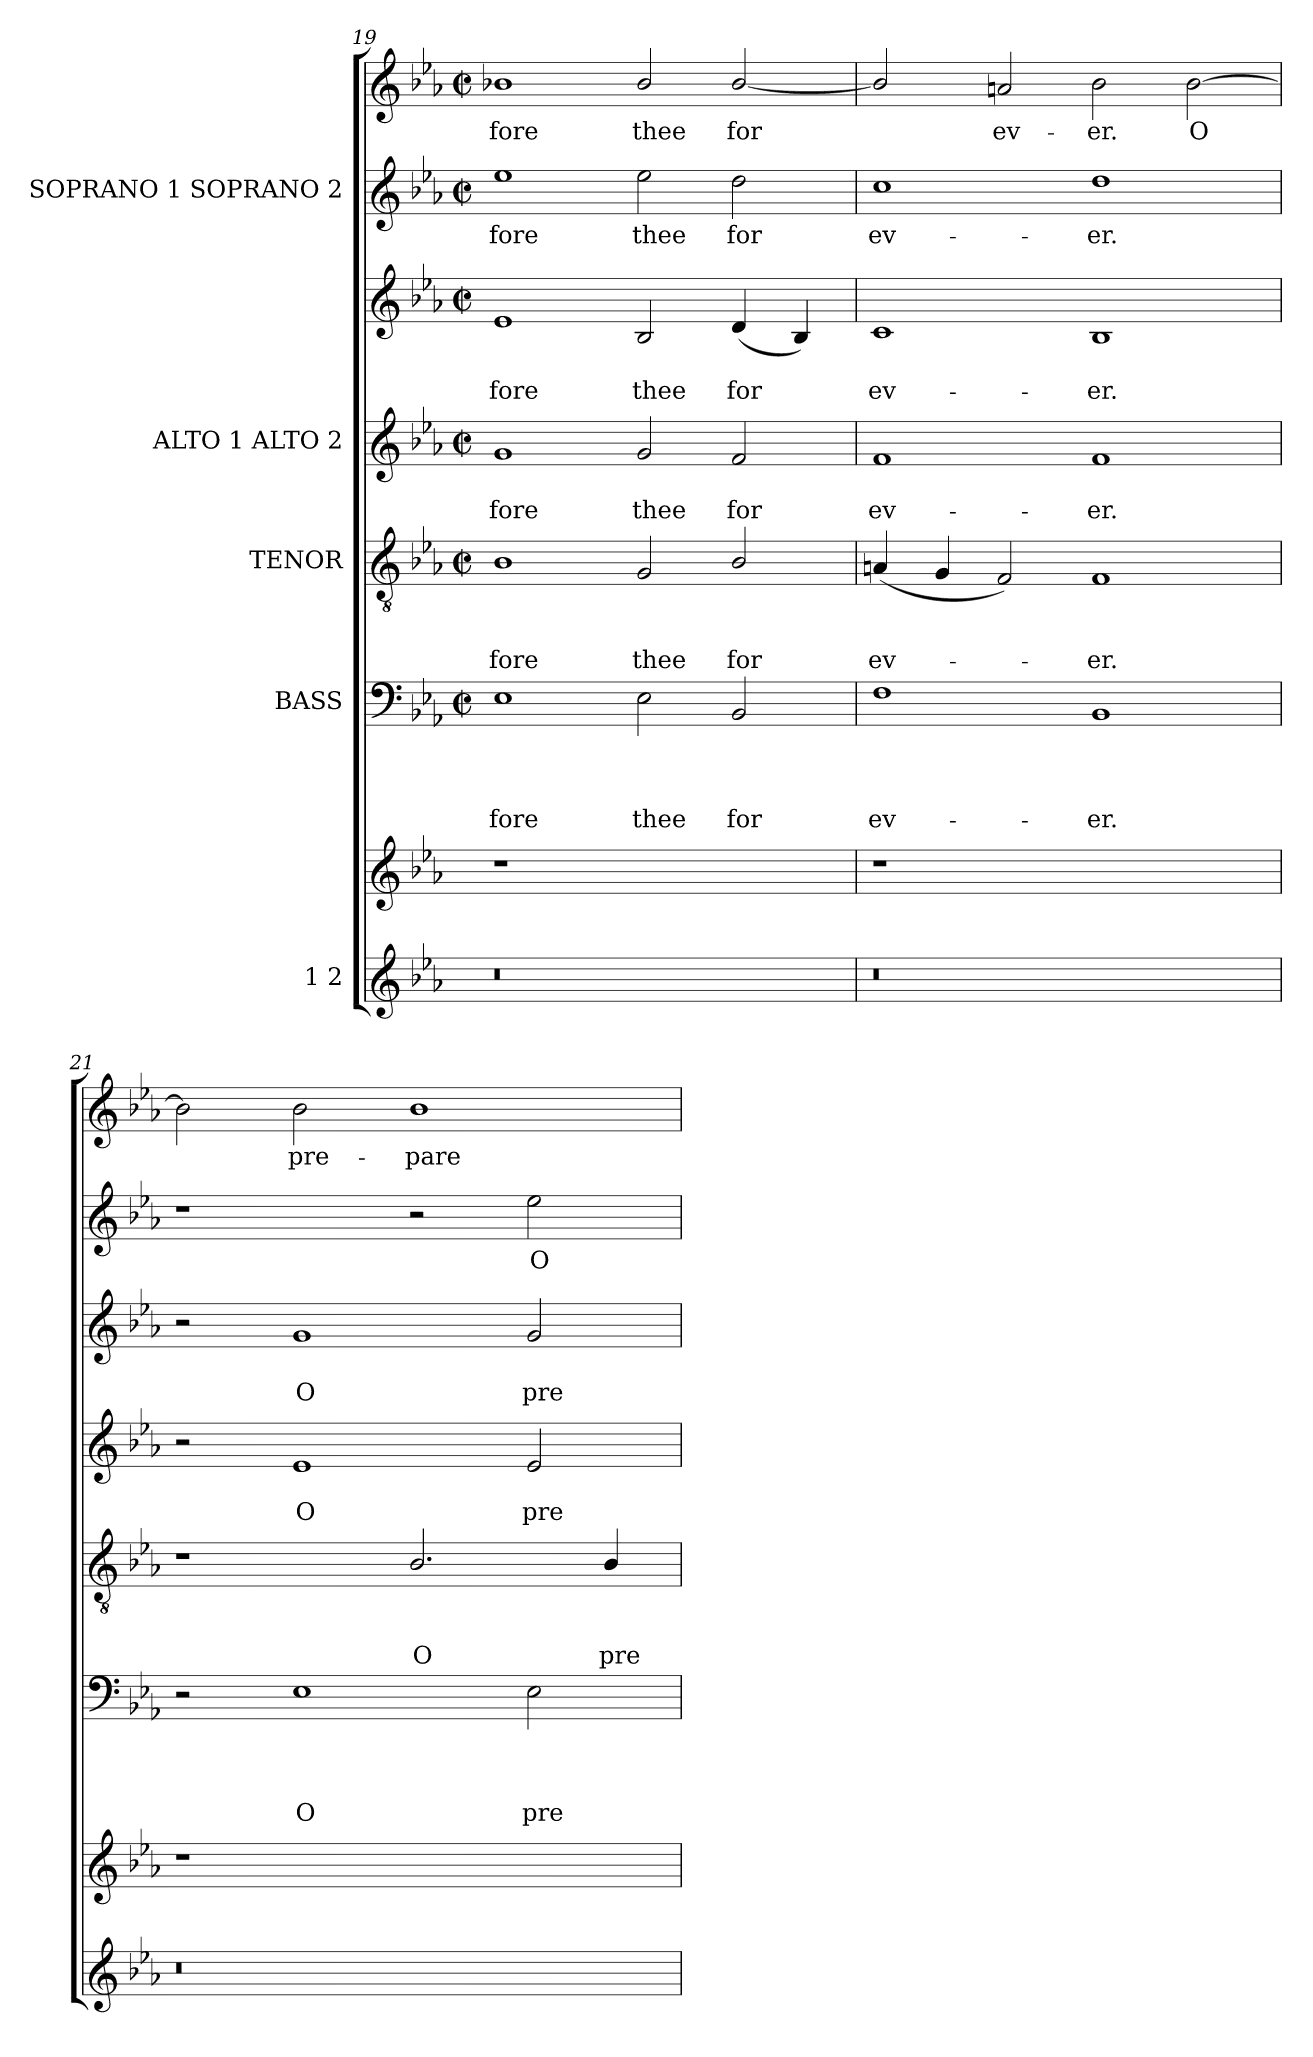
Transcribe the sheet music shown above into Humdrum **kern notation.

**kern	**kern	**kern	**text	**text	**text	**text	**kern	**text	**text	**text	**kern	**text	**text	**kern	**text	**text	**kern	**text	**kern	**text
*part5	*part5	*part4	*part4	*part4	*part4	*part4	*part3	*part3	*part3	*part3	*part2	*part2	*part2	*part2	*part2	*part2	*part1	*part1	*part1	*part1
*staff8	*staff7	*staff6	*staff6	*staff6	*staff6	*staff6	*staff5	*staff5	*staff5	*staff5	*staff4	*staff4	*staff4	*staff3	*staff3	*staff3	*staff2	*staff2	*staff1	*staff1
*I"1 2	*	*I"BASS	*	*	*	*	*I"TENOR	*	*	*	*I"ALTO 1 ALTO 2	*	*	*	*	*	*I"SOPRANO 1 SOPRANO 2	*	*	*
*clefG2	*clefG2	*clefF4	*	*	*	*	*clefGv2	*	*	*	*clefG2	*	*	*clefG2	*	*	*clefG2	*	*clefG2	*
*k[b-e-a-]	*k[b-e-a-]	*k[b-e-a-]	*	*	*	*	*k[b-e-a-]	*	*	*	*k[b-e-a-]	*	*	*k[b-e-a-]	*	*	*k[b-e-a-]	*	*k[b-e-a-]	*
*E-:	*E-:	*E-:	*	*	*	*	*E-:	*	*	*	*E-:	*	*	*E-:	*	*	*E-:	*	*E-:	*
*	*	*M2/2	*	*	*	*	*M2/2	*	*	*	*M2/2	*	*	*M2/2	*	*	*M2/2	*	*M2/2	*
*	*	*met(c|)	*	*	*	*	*met(c|)	*	*	*	*met(c|)	*	*	*met(c|)	*	*	*met(c|)	*	*met(c|)	*
=19	=19	=19	=19	=19	=19	=19	=19	=19	=19	=19	=19	=19	=19	=19	=19	=19	=19	=19	=19	=19
!	!	!	!	!	!	!LO:LY:b	!	!	!	!LO:LY:b	!	!	!LO:LY:b	!	!	!LO:LY:b	!	!LO:LY:b	!	!LO:LY:b
0r	1r	1E-	.	.	.	-fore	1B-	.	.	-fore	1g	.	fore	1e-	.	-fore	1ee-	fore	1b-X	-fore
!	!	!	!	!	!	!LO:LY:b	!	!	!	!LO:LY:b	!	!	!LO:LY:b	!	!	!LO:LY:b	!	!LO:LY:b	!	!LO:LY:b
.	1ryy	2E-\	.	.	.	thee	2G/	.	.	thee	2g/	.	thee	2B-/	.	thee	2ee-\	thee	2b-/	thee
!	!	!	!	!	!	!LO:LY:b	!	!	!	!LO:LY:b	!	!	!LO:LY:b	!	!	!LO:LY:b	!	!LO:LY:b	!	!LO:LY:b
.	.	2BB-/	.	.	.	for	2B-/	.	.	for	2f/	.	for	(<4d/	.	for	2dd\	for	[<2b-/	for
.	.	.	.	.	.	.	.	.	.	.	.	.	.	4B-/)	.	.	.	.	.	.
=20	=20	=20	=20	=20	=20	=20	=20	=20	=20	=20	=20	=20	=20	=20	=20	=20	=20	=20	=20	=20
!	!	!	!	!	!	!LO:LY:b	!	!	!	!LO:LY:b	!	!	!LO:LY:b	!	!	!LO:LY:b	!	!LO:LY:b	!	!
0r	1r	1F	.	.	.	ev-	(<4An/	.	.	ev-	1f	.	ev-	1c	.	ev-	1cc	ev-	2b-/]	.
.	.	.	.	.	.	.	4G/	.	.	.	.	.	.	.	.	.	.	.	.	.
!	!	!	!	!	!	!	!	!	!	!	!	!	!	!	!	!	!	!	!	!LO:LY:b
.	.	.	.	.	.	.	2F/)	.	.	.	.	.	.	.	.	.	.	.	2an/	ev-
!	!	!	!	!	!	!LO:LY:b	!	!	!	!LO:LY:b	!	!	!LO:LY:b	!	!	!LO:LY:b	!	!LO:LY:b	!	!LO:LY:b
.	1ryy	1BB-	.	.	.	-er.	1F	.	.	-er.	1f	.	-er.	1B-	.	-er.	1dd	-er.	2b-\	-er.
!	!	!	!	!	!	!	!	!	!	!	!	!	!	!	!	!	!	!	!	!LO:LY:b
.	.	.	.	.	.	.	.	.	.	.	.	.	.	.	.	.	.	.	[>2b-\	O
!!LO:PB:g=z
=21	=21	=21	=21	=21	=21	=21	=21	=21	=21	=21	=21	=21	=21	=21	=21	=21	=21	=21	=21	=21
0r	1r	2r	.	.	.	.	1r	.	.	.	2r	.	.	2r	.	.	1r	.	2b-\]	.
!	!	!	!	!	!	!LO:LY:b	!	!	!	!	!	!	!LO:LY:b	!	!	!LO:LY:b	!	!	!	!LO:LY:b
.	.	1E-	.	.	.	O	.	.	.	.	1e-	.	-O	1g	.	O	.	.	2b-\	pre-
!	!	!	!	!	!	!	!	!	!	!LO:LY:b	!	!	!	!	!	!	!	!	!	!LO:LY:b
.	1ryy	.	.	.	.	.	2.B-/	.	.	O	.	.	.	.	.	.	2r	.	[>1b-	-pare
!	!	!	!	!	!	!LO:LY:b	!	!	!	!	!	!	!LO:LY:b	!	!	!LO:LY:b	!	!LO:LY:b	!	!
.	.	2E-\	.	.	.	pre-	.	.	.	.	2e-/	.	pre-	2g/	.	pre-	[>2ee-\	O	.	.
!	!	!	!	!	!	!	!	!	!	!LO:LY:b	!	!	!	!	!	!	!	!	!	!
.	.	.	.	.	.	.	4B-/	.	.	pre-	.	.	.	.	.	.	.	.	.	.
=	=	=	=	=	=	=	=	=	=	=	=	=	=	=	=	=	=	=	=	=
*-	*-	*-	*-	*-	*-	*-	*-	*-	*-	*-	*-	*-	*-	*-	*-	*-	*-	*-	*-	*-
